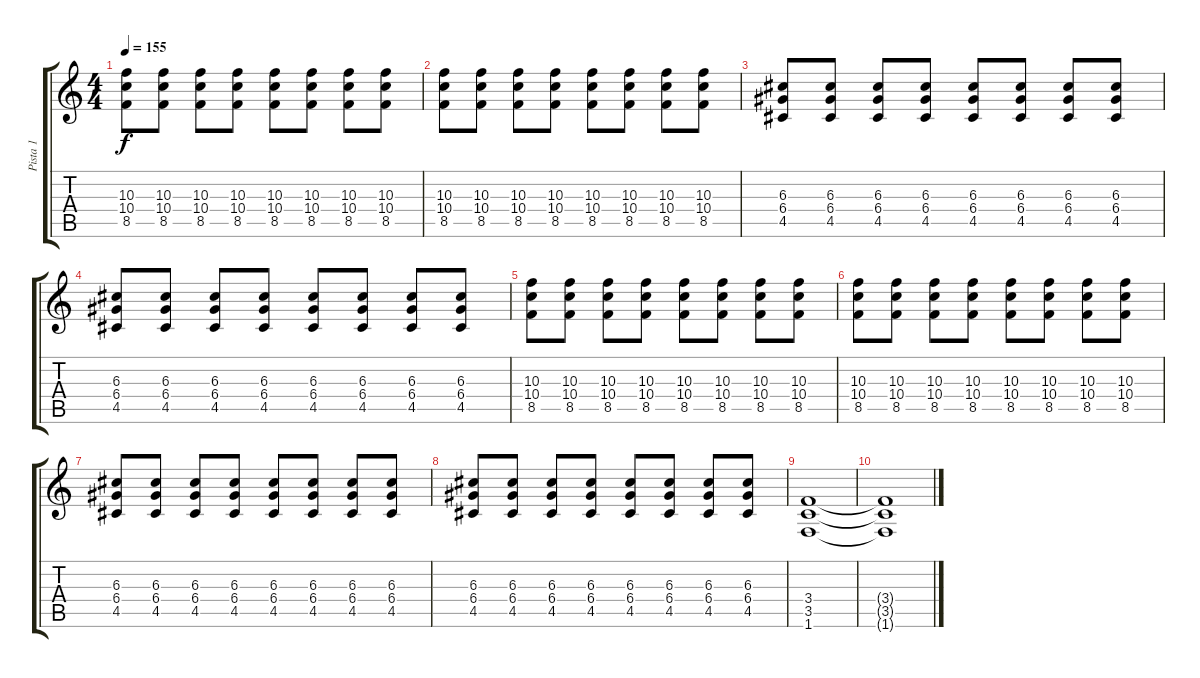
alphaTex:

\track ("Pista 1" "Pista 1") {instrument overdrivenguitar}
\staff {score tabs}
\tuning (E4 B3 G3 D3 A2 E2) {hide}
\ts (4 4)
\tempo 155
\clef g2
\ks c
(10.3 10.4 8.5).8{dy f instrument overdrivenguitar} (10.3 10.4 8.5).8 (10.3 10.4 8.5).8 (10.3 10.4 8.5).8 (10.3 10.4 8.5).8 (10.3 10.4 8.5).8 (10.3 10.4 8.5).8 (10.3 10.4 8.5).8 |
(10.3 10.4 8.5).8 (10.3 10.4 8.5).8 (10.3 10.4 8.5).8 (10.3 10.4 8.5).8 (10.3 10.4 8.5).8 (10.3 10.4 8.5).8 (10.3 10.4 8.5).8 (10.3 10.4 8.5).8 |
(6.3 6.4 4.5).8 (6.3 6.4 4.5).8 (6.3 6.4 4.5).8 (6.3 6.4 4.5).8 (6.3 6.4 4.5).8 (6.3 6.4 4.5).8 (6.3 6.4 4.5).8 (6.3 6.4 4.5).8 |
(6.3 6.4 4.5).8 (6.3 6.4 4.5).8 (6.3 6.4 4.5).8 (6.3 6.4 4.5).8 (6.3 6.4 4.5).8 (6.3 6.4 4.5).8 (6.3 6.4 4.5).8 (6.3 6.4 4.5).8 |
(10.3 10.4 8.5).8 (10.3 10.4 8.5).8 (10.3 10.4 8.5).8 (10.3 10.4 8.5).8 (10.3 10.4 8.5).8 (10.3 10.4 8.5).8 (10.3 10.4 8.5).8 (10.3 10.4 8.5).8 |
(10.3 10.4 8.5).8 (10.3 10.4 8.5).8 (10.3 10.4 8.5).8 (10.3 10.4 8.5).8 (10.3 10.4 8.5).8 (10.3 10.4 8.5).8 (10.3 10.4 8.5).8 (10.3 10.4 8.5).8 |
(6.3 6.4 4.5).8 (6.3 6.4 4.5).8 (6.3 6.4 4.5).8 (6.3 6.4 4.5).8 (6.3 6.4 4.5).8 (6.3 6.4 4.5).8 (6.3 6.4 4.5).8 (6.3 6.4 4.5).8 |
(6.3 6.4 4.5).8 (6.3 6.4 4.5).8 (6.3 6.4 4.5).8 (6.3 6.4 4.5).8 (6.3 6.4 4.5).8 (6.3 6.4 4.5).8 (6.3 6.4 4.5).8 (6.3 6.4 4.5).8 |
(3.4 3.5 1.6).1{volume 0} |
(3.4{t} 3.5{t} 1.6{t}).1
